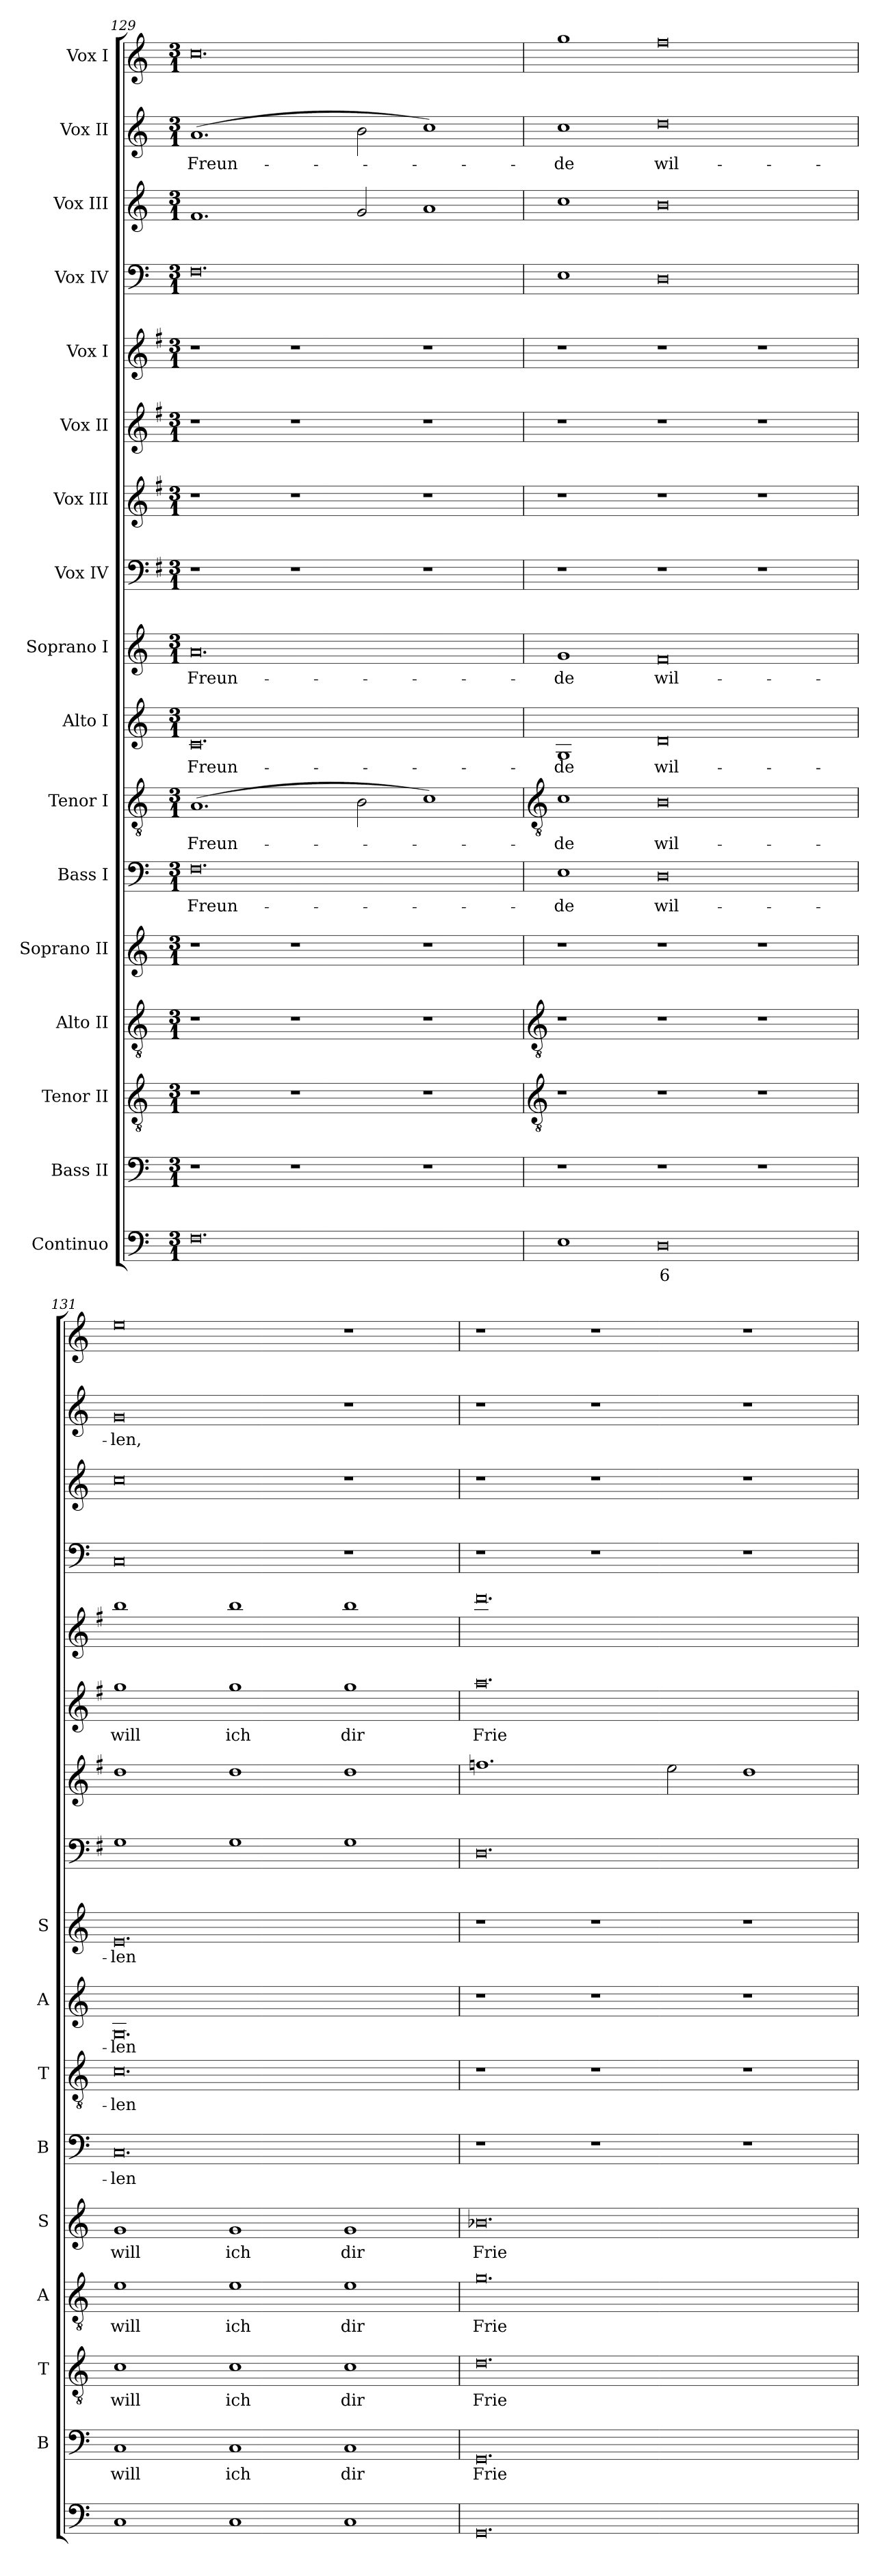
**kern	**text	**kern	**text	**kern	**text	**kern	**text	**kern	**text	**kern	**text	**kern	**text	**kern	**text	**kern	**text	**kern	**kern	**kern	**text	**kern	**kern	**kern	**kern	**text	**kern
*part17	*part17	*part16	*part16	*part15	*part15	*part14	*part14	*part13	*part13	*part12	*part12	*part11	*part11	*part10	*part10	*part9	*part9	*part8	*part7	*part6	*part6	*part5	*part4	*part3	*part2	*part2	*part1
*staff17	*staff17	*staff16	*staff16	*staff15	*staff15	*staff14	*staff14	*staff13	*staff13	*staff12	*staff12	*staff11	*staff11	*staff10	*staff10	*staff9	*staff9	*staff8	*staff7	*staff6	*staff6	*staff5	*staff4	*staff3	*staff2	*staff2	*staff1
*I"Continuo	*	*I"Bass II	*	*I"Tenor II	*	*I"Alto II	*	*I"Soprano II	*	*I"Bass I	*	*I"Tenor I	*	*I"Alto I	*	*I"Soprano I	*	*I"Vox IV	*I"Vox III	*I"Vox II	*	*I"Vox I	*I"Vox IV	*I"Vox III	*I"Vox II	*	*I"Vox I
*	*	*I'B	*	*I'T	*	*I'A	*	*I'S	*	*I'B	*	*I'T	*	*I'A	*	*I'S	*	*	*	*	*	*	*	*	*	*	*
*clefF4	*	*clefF4	*	*clefGv2	*	*clefGv2	*	*clefG2	*	*clefF4	*	*clefGv2	*	*clefG2	*	*clefG2	*	*clefF4	*clefG2	*clefG2	*	*clefG2	*clefF4	*clefG2	*clefG2	*	*clefG2
*	*	*	*	*	*	*	*	*	*	*	*	*	*	*	*	*	*	*ITrd4c7	*ITrd4c7	*ITrd4c7	*	*ITrd4c7	*	*	*	*	*
*k[]	*	*k[]	*	*k[]	*	*k[]	*	*k[]	*	*k[]	*	*k[]	*	*k[]	*	*k[]	*	*k[]	*k[]	*k[]	*	*k[]	*k[]	*k[]	*k[]	*	*k[]
*C:	*	*C:	*	*C:	*	*C:	*	*C:	*	*C:	*	*C:	*	*C:	*	*C:	*	*C:	*C:	*C:	*	*C:	*C:	*C:	*C:	*	*C:
*M3/1	*	*M3/1	*	*M3/1	*	*M3/1	*	*M3/1	*	*M3/1	*	*M3/1	*	*M3/1	*	*M3/1	*	*M3/1	*M3/1	*M3/1	*	*M3/1	*M3/1	*M3/1	*M3/1	*	*M3/1
=129	=129	=129	=129	=129	=129	=129	=129	=129	=129	=129	=129	=129	=129	=129	=129	=129	=129	=129	=129	=129	=129	=129	=129	=129	=129	=129	=129
!	!	!	!	!	!	!	!	!	!	!	!LO:LY:b	!	!LO:LY:b	!	!LO:LY:b	!	!LO:LY:b	!	!	!	!	!	!	!	!	!LO:LY:b	!
0.F	.	1r	.	1r	.	1r	.	1r	.	0.F	Freun-	(>1.A	Freun-	0.c	Freun-	0.a	Freun-	1r	1r	1r	.	1r	0.F	1.f	(>1.a	Freun-	0.cc
.	.	1r	.	1r	.	1r	.	1r	.	.	.	.	.	.	.	.	.	1r	1r	1r	.	1r	.	.	.	.	.
.	.	.	.	.	.	.	.	.	.	.	.	2B	.	.	.	.	.	.	.	.	.	.	.	2g	2b	.	.
.	.	1r	.	1r	.	1r	.	1r	.	.	.	1c)	.	.	.	.	.	1r	1r	1r	.	1r	.	1a	1cc)	.	.
!!LO:LB:g=z
=130	=130	=130	=130	=130	=130	=130	=130	=130	=130	=130	=130	=130	=130	=130	=130	=130	=130	=130	=130	=130	=130	=130	=130	=130	=130	=130	=130
*	*	*	*	*clefGv2	*	*clefGv2	*	*	*	*	*	*clefGv2	*	*	*	*	*	*	*	*	*	*	*	*	*	*	*
!	!	!	!	!	!	!	!	!	!	!	!LO:LY:b	!	!LO:LY:b	!	!LO:LY:b	!	!LO:LY:b	!	!	!	!	!	!	!	!	!LO:LY:b	!
1E	.	1r	.	1r	.	1r	.	1r	.	1E	-de	1c	de	1G	-de	1g	-de	1r	1r	1r	.	1r	1E	1cc	1cc	de	1gg
!	!LO:LY:b	!	!	!	!	!	!	!	!	!	!LO:LY:b	!	!LO:LY:b	!	!LO:LY:b	!	!LO:LY:b	!	!	!	!	!	!	!	!	!LO:LY:b	!
0D	6	1r	.	1r	.	1r	.	1r	.	0D	wil-	0B	wil-	0d	wil-	0f	wil-	1r	1r	1r	.	1r	0D	0b	0dd	wil-	0ff
.	.	1r	.	1r	.	1r	.	1r	.	.	.	.	.	.	.	.	.	1r	1r	1r	.	1r	.	.	.	.	.
=131	=131	=131	=131	=131	=131	=131	=131	=131	=131	=131	=131	=131	=131	=131	=131	=131	=131	=131	=131	=131	=131	=131	=131	=131	=131	=131	=131
!	!	!	!LO:LY:b	!	!LO:LY:b	!	!LO:LY:b	!	!LO:LY:b	!	!LO:LY:b	!	!LO:LY:b	!	!LO:LY:b	!	!LO:LY:b	!	!	!	!LO:LY:b	!	!	!	!	!LO:LY:b	!
1C	.	1C	will	1c	will	1e	will	1g	will	0.C	-len	0.c	-len	0.G	-len	0.e	-len	1C	1g	1cc	will	1ee	0C	0cc	0g	-len,	0ee
!	!	!	!LO:LY:b	!	!LO:LY:b	!	!LO:LY:b	!	!LO:LY:b	!	!	!	!	!	!	!	!	!	!	!	!LO:LY:b	!	!	!	!	!	!
1C	.	1C	ich	1c	ich	1e	ich	1g	ich	.	.	.	.	.	.	.	.	1C	1g	1cc	ich	1ee	.	.	.	.	.
!	!	!	!LO:LY:b	!	!LO:LY:b	!	!LO:LY:b	!	!LO:LY:b	!	!	!	!	!	!	!	!	!	!	!	!LO:LY:b	!	!	!	!	!	!
1C	.	1C	dir	1c	dir	1e	dir	1g	dir	.	.	.	.	.	.	.	.	1C	1g	1cc	dir	1ee	1r	1r	1r	.	1r
=132	=132	=132	=132	=132	=132	=132	=132	=132	=132	=132	=132	=132	=132	=132	=132	=132	=132	=132	=132	=132	=132	=132	=132	=132	=132	=132	=132
!	!	!	!LO:LY:b	!	!LO:LY:b	!	!LO:LY:b	!	!LO:LY:b	!	!	!	!	!	!	!	!	!	!	!	!LO:LY:b	!	!	!	!	!	!
0.GG	.	0.GG	Frie-	0.d	Frie-	0.g	Frie-	0.b-X	Frie-	1r	.	1r	.	1r	.	1r	.	0.GG	1.b-X	0.dd	Frie-	0.gg	1r	1r	1r	.	1r
.	.	.	.	.	.	.	.	.	.	1r	.	1r	.	1r	.	1r	.	.	.	.	.	.	1r	1r	1r	.	1r
.	.	.	.	.	.	.	.	.	.	.	.	.	.	.	.	.	.	.	2a	.	.	.	.	.	.	.	.
.	.	.	.	.	.	.	.	.	.	1r	.	1r	.	1r	.	1r	.	.	1g	.	.	.	1r	1r	1r	.	1r
=	=	=	=	=	=	=	=	=	=	=	=	=	=	=	=	=	=	=	=	=	=	=	=	=	=	=	=
*-	*-	*-	*-	*-	*-	*-	*-	*-	*-	*-	*-	*-	*-	*-	*-	*-	*-	*-	*-	*-	*-	*-	*-	*-	*-	*-	*-
